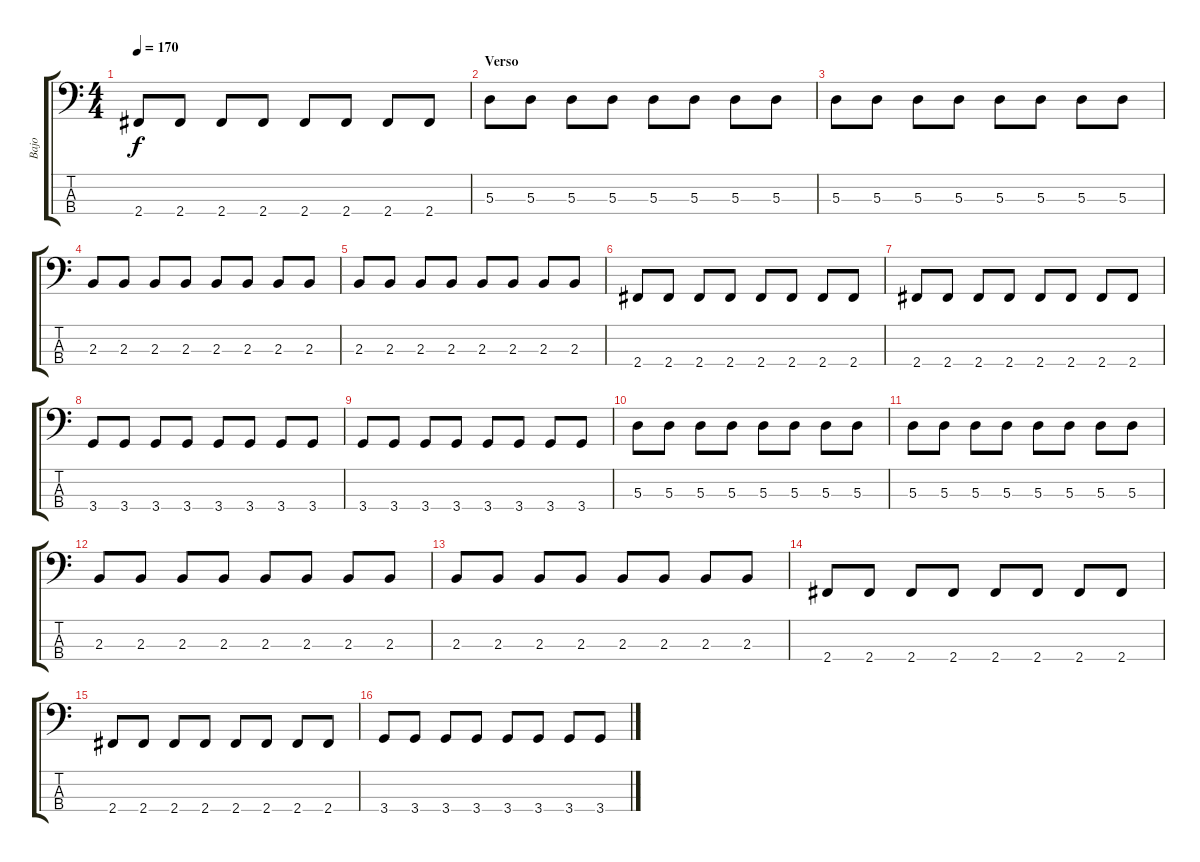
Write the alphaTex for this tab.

\track ("Bajo" "Bajo") {instrument electricbasspick}
\staff {score tabs}
\tuning (G2 D2 A1 E1) {hide}
\ts (4 4)
\tempo 170
\clef f4
\ks c
2.4.8{dy f} 2.4.8 2.4.8 2.4.8 2.4.8 2.4.8 2.4.8 2.4.8 |
\section ("" "Verso")
5.3.8 5.3.8 5.3.8 5.3.8 5.3.8 5.3.8 5.3.8 5.3.8 |
5.3.8 5.3.8 5.3.8 5.3.8 5.3.8 5.3.8 5.3.8 5.3.8 |
2.3.8 2.3.8 2.3.8 2.3.8 2.3.8 2.3.8 2.3.8 2.3.8 |
2.3.8 2.3.8 2.3.8 2.3.8 2.3.8 2.3.8 2.3.8 2.3.8 |
2.4.8 2.4.8 2.4.8 2.4.8 2.4.8 2.4.8 2.4.8 2.4.8 |
2.4.8 2.4.8 2.4.8 2.4.8 2.4.8 2.4.8 2.4.8 2.4.8 |
3.4.8 3.4.8 3.4.8 3.4.8 3.4.8 3.4.8 3.4.8 3.4.8 |
3.4.8 3.4.8 3.4.8 3.4.8 3.4.8 3.4.8 3.4.8 3.4.8 |
5.3.8 5.3.8 5.3.8 5.3.8 5.3.8 5.3.8 5.3.8 5.3.8 |
5.3.8 5.3.8 5.3.8 5.3.8 5.3.8 5.3.8 5.3.8 5.3.8 |
2.3.8 2.3.8 2.3.8 2.3.8 2.3.8 2.3.8 2.3.8 2.3.8 |
2.3.8 2.3.8 2.3.8 2.3.8 2.3.8 2.3.8 2.3.8 2.3.8 |
2.4.8 2.4.8 2.4.8 2.4.8 2.4.8 2.4.8 2.4.8 2.4.8 |
2.4.8 2.4.8 2.4.8 2.4.8 2.4.8 2.4.8 2.4.8 2.4.8 |
3.4.8 3.4.8 3.4.8 3.4.8 3.4.8 3.4.8 3.4.8 3.4.8
